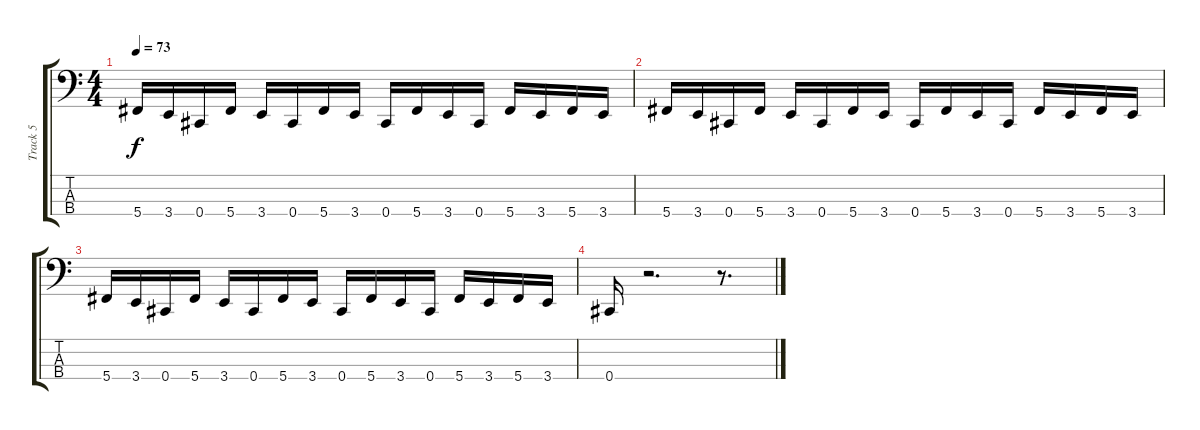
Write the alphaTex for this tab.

\track ("Track 5" "Track 5") {instrument electricbassfinger}
\staff {score tabs}
\tuning (Gb2 Db2 Ab1 Db1) {hide}
\ts (4 4)
\tempo 73
\clef f4
\ks c
5.4.16{dy f} 3.4.16 0.4.16 5.4.16 3.4.16 0.4.16 5.4.16 3.4.16 0.4.16 5.4.16 3.4.16 0.4.16 5.4.16 3.4.16 5.4.16 3.4.16 |
5.4.16 3.4.16 0.4.16 5.4.16 3.4.16 0.4.16 5.4.16 3.4.16 0.4.16 5.4.16 3.4.16 0.4.16 5.4.16 3.4.16 5.4.16 3.4.16 |
5.4.16 3.4.16 0.4.16 5.4.16 3.4.16 0.4.16 5.4.16 3.4.16 0.4.16 5.4.16 3.4.16 0.4.16 5.4.16 3.4.16 5.4.16 3.4.16 |
0.4.16 r.2{d} r.8{d}
